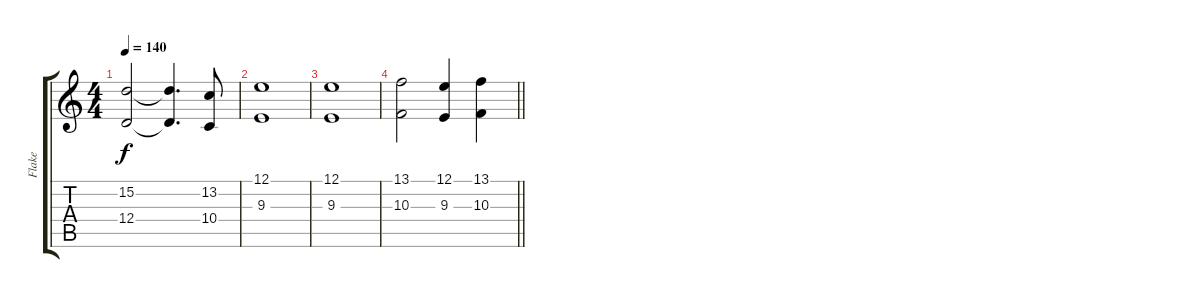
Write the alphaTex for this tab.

\track ("Flake" "Flake") {instrument pad4choir}
\staff {score tabs}
\tuning (E4 B3 G3 D3 A2 E2) {hide}
\ts (4 4)
\tempo 140
\clef g2
\ks c
(15.2 12.4).2{dy f} (15.2{t} 12.4{t}).4{d} (13.2 10.4).8 |
(12.1 9.3).1 |
(12.1 9.3).1 |
\barLineRight lightlight
(13.1 10.3).2 (12.1 9.3).4 (13.1 10.3).4
